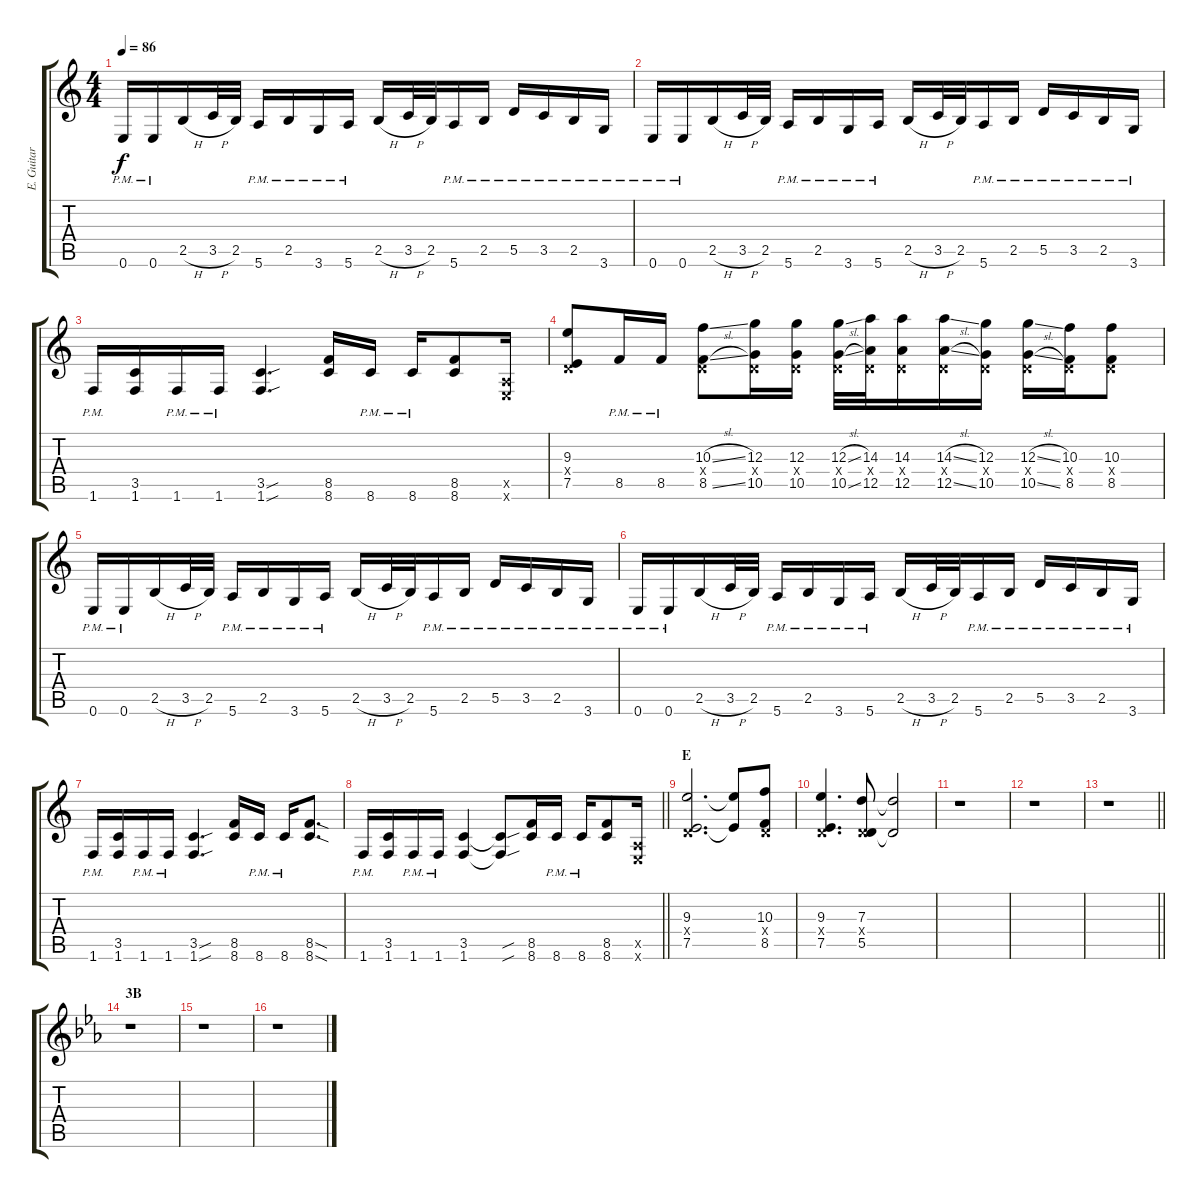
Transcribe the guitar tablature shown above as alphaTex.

\track ("E. Guitar III (R. Channel)" "E. Guitar ") {instrument overdrivenguitar}
\staff {score tabs}
\tuning (E4 B3 G3 D3 A2 E2) {hide}
\ts (4 4)
\tempo 86
\clef g2
\ks c
0.6{pm}.16{dy f} 0.6{pm}.16 2.5{h}.16 3.5{h}.32 2.5.32 5.6{pm}.16 2.5{pm}.16 3.6{pm}.16 5.6{pm}.16 2.5{h}.16 3.5{h}.32 2.5.32 5.6{pm}.16 2.5{pm}.16 5.5{pm}.16 3.5{pm}.16 2.5{pm}.16 3.6{pm}.16 |
0.6{pm}.16 0.6{pm}.16 2.5{h}.16 3.5{h}.32 2.5.32 5.6{pm}.16 2.5{pm}.16 3.6{pm}.16 5.6{pm}.16 2.5{h}.16 3.5{h}.32 2.5.32 5.6{pm}.16 2.5{pm}.16 5.5{pm}.16 3.5{pm}.16 2.5{pm}.16 3.6{pm}.16 |
1.6{pm}.16 (3.5 1.6).16 1.6{pm}.16 1.6{pm}.16 (3.5{sou} 1.6{sou}).4{d} (8.5 8.6).16 8.6{pm}.16 8.6{pm}.16 (8.5 8.6).8 (0.5{x} 0.6{x}).16 |
(9.3 0.4{x} 7.5).8 8.5{pm}.16 8.5{pm}.16 (10.3{sl} 0.4{x} 8.5{sl}).8 (12.3 0.4{x} 10.5).16 (12.3 0.4{x} 10.5).16 (12.3{sl} 0.4{x} 10.5{sl}).32 (14.3 0.4{x} 12.5).32 (14.3 0.4{x} 12.5).16 (14.3{sl} 0.4{x} 12.5{sl}).16 (12.3 0.4{x} 10.5).16 (12.3{sl} 0.4{x} 10.5{sl}).16 (10.3 0.4{x} 8.5).16 (10.3 0.4{x} 8.5).8 |
0.6{pm}.16 0.6{pm}.16 2.5{h}.16 3.5{h}.32 2.5.32 5.6{pm}.16 2.5{pm}.16 3.6{pm}.16 5.6{pm}.16 2.5{h}.16 3.5{h}.32 2.5.32 5.6{pm}.16 2.5{pm}.16 5.5{pm}.16 3.5{pm}.16 2.5{pm}.16 3.6{pm}.16 |
0.6{pm}.16 0.6{pm}.16 2.5{h}.16 3.5{h}.32 2.5.32 5.6{pm}.16 2.5{pm}.16 3.6{pm}.16 5.6{pm}.16 2.5{h}.16 3.5{h}.32 2.5.32 5.6{pm}.16 2.5{pm}.16 5.5{pm}.16 3.5{pm}.16 2.5{pm}.16 3.6{pm}.16 |
1.6{pm}.16 (3.5 1.6).16 1.6{pm}.16 1.6{pm}.16 (3.5{sou} 1.6{sou}).4{d} (8.5 8.6).16 8.6{pm}.16 8.6{pm}.16 (8.5{sod} 8.6{sod}).8{d} |
\barLineRight lightlight
1.6{pm}.16 (3.5 1.6).16 1.6{pm}.16 1.6{pm}.16 (3.5 1.6).4 (3.5{sou t} 1.6{sou t}).8 (8.5 8.6).16 8.6{pm}.16 8.6{pm}.16 (8.5 8.6).8 (0.5{x} 0.6{x}).16 |
\section ("" "E")
(9.3 0.4{x} 7.5).2{d} (9.3{t} 7.5{t}).8 (10.3 0.4{x} 8.5).8 |
(9.3 0.4{x} 7.5).4{d} (7.3 0.4{x} 5.5).8 (7.3{t} 5.5{t}).2 |
r.1 |
r.1 |
\barLineRight lightlight
r.1 |
\section ("" "3B")
\ks eb
r.1 |
r.1 |
r.1
